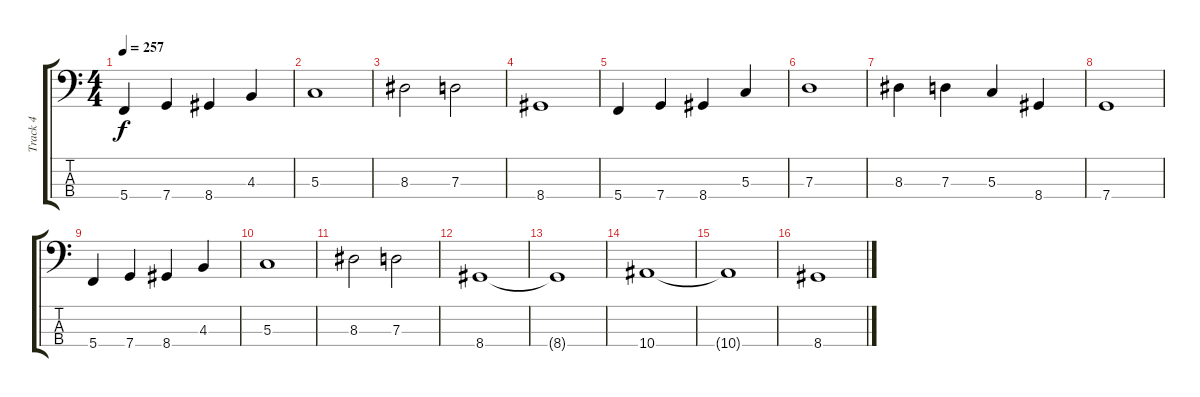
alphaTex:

\track ("Track 4" "Track 4") {instrument electricbasspick}
\staff {score tabs}
\tuning (F2 C2 G1 C1) {hide}
\ts (4 4)
\tempo 257
\clef f4
\ks c
5.4.4{dy f} 7.4.4 8.4.4 4.3.4 |
5.3.1 |
8.3.2 7.3.2 |
8.4.1 |
5.4.4 7.4.4 8.4.4 5.3.4 |
7.3.1 |
8.3.4 7.3.4 5.3.4 8.4.4 |
7.4.1 |
5.4.4 7.4.4 8.4.4 4.3.4 |
5.3.1 |
8.3.2 7.3.2 |
8.4.1 |
8.4{t}.1 |
10.4.1 |
10.4{t}.1 |
8.4.1
